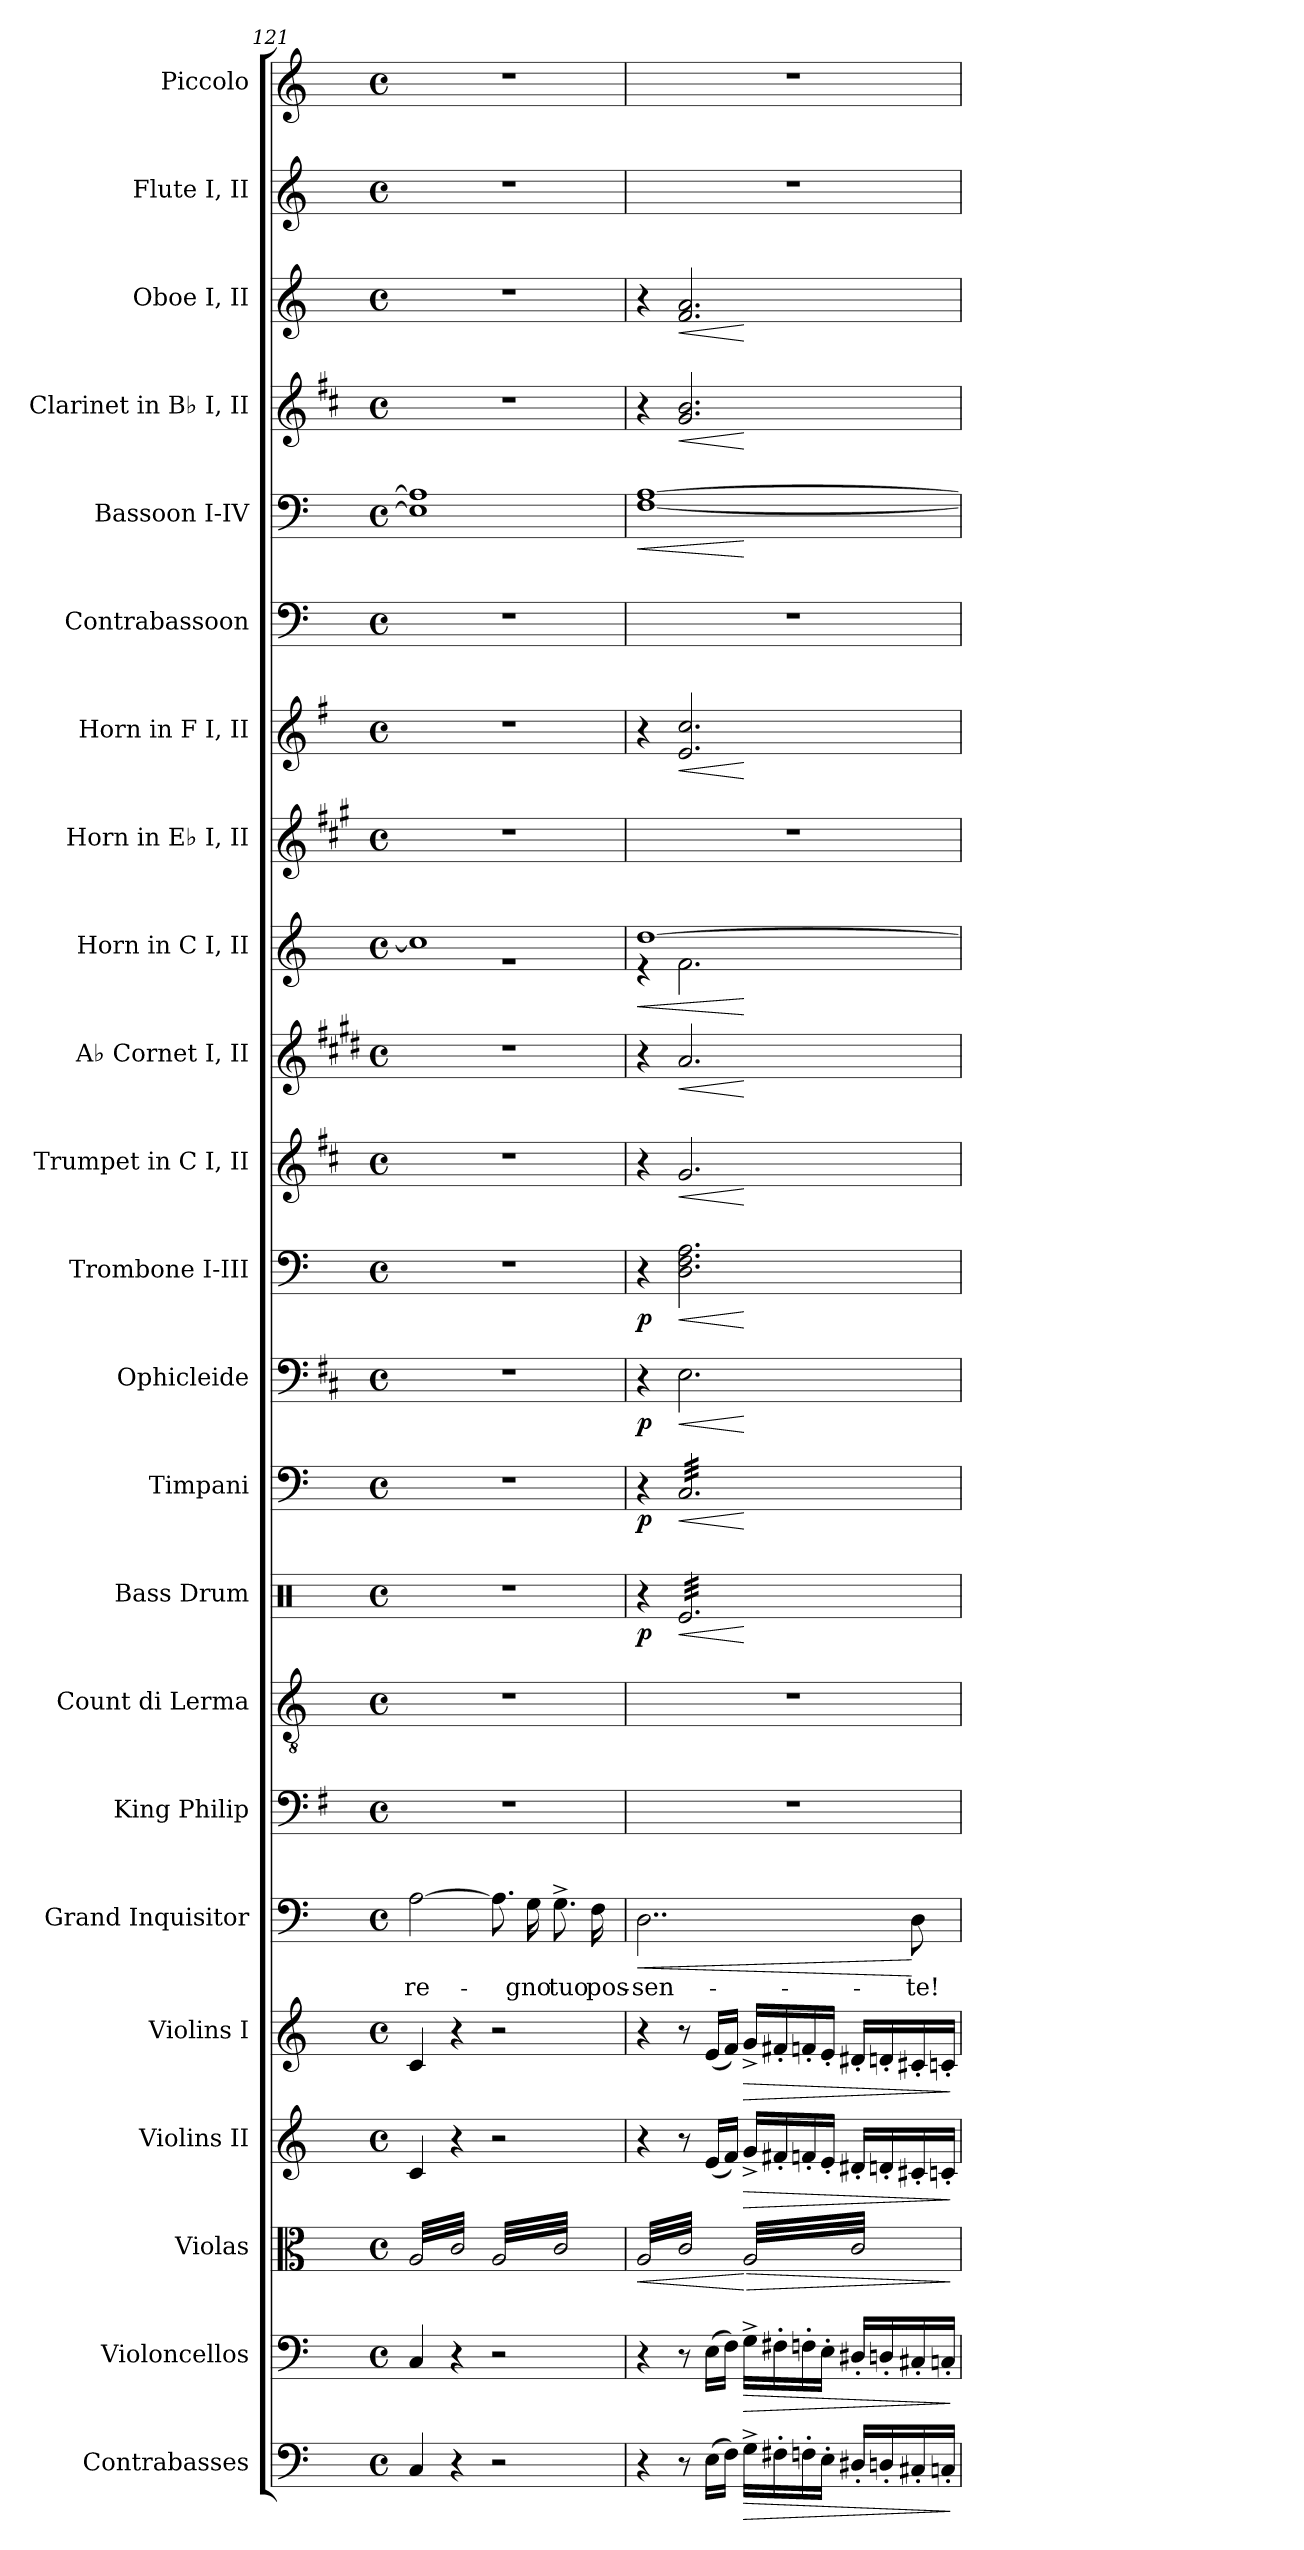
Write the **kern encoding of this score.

**kern	**dynam	**kern	**dynam	**kern	**dynam	**kern	**dynam	**kern	**dynam	**kern	**text	**dynam	**kern	**kern	**kern	**dynam	**kern	**dynam	**kern	**dynam	**kern	**dynam	**kern	**dynam	**kern	**dynam	**kern	**dynam	**kern	**kern	**dynam	**kern	**kern	**dynam	**kern	**dynam	**kern	**dynam	**kern	**kern
*part23	*part23	*part22	*part22	*part21	*part21	*part20	*part20	*part19	*part19	*part18	*part18	*part18	*part17	*part16	*part15	*part15	*part14	*part14	*part13	*part13	*part12	*part12	*part11	*part11	*part10	*part10	*part9	*part9	*part8	*part7	*part7	*part6	*part5	*part5	*part4	*part4	*part3	*part3	*part2	*part1
*staff23	*staff23	*staff22	*staff22	*staff21	*staff21	*staff20	*staff20	*staff19	*staff19	*staff18	*staff18	*staff18	*staff17	*staff16	*staff15	*staff15	*staff14	*staff14	*staff13	*staff13	*staff12	*staff12	*staff11	*staff11	*staff10	*staff10	*staff9	*staff9	*staff8	*staff7	*staff7	*staff6	*staff5	*staff5	*staff4	*staff4	*staff3	*staff3	*staff2	*staff1
*I"Contrabasses	*	*I"Violoncellos	*	*I"Violas	*	*I"Violins II	*	*I"Violins I	*	*I"Grand Inquisitor	*	*	*I"King Philip	*I"Count di Lerma	*I"Bass Drum	*	*I"Timpani	*	*I"Ophicleide	*	*I"Trombone I-III	*	*I"Trumpet in C I, II	*	*I"A♭ Cornet I, II	*	*I"Horn in C I, II	*	*I"Horn in E♭ I, II	*I"Horn in F I, II	*	*I"Contrabassoon	*I"Bassoon I-IV	*	*I"Clarinet in B♭ I, II	*	*I"Oboe I, II	*	*I"Flute I, II	*I"Piccolo
*I'Cb.	*	*I'Vc.	*	*I'Vla.	*	*I'Vln. II	*	*I'Vln. I	*	*I'G.I.	*	*	*I'K.P.	*I'di L.	*I'BD	*	*I'Timp.	*	*I'Oph.	*	*I'Tbn. I-III	*	*	*	*I'A ♭ Cnt. I, II	*	*	*	*	*	*	*I'Cbsn.	*I'Bsn. I-IV	*	*	*	*I'Ob. I, II	*	*I'Fl. I, II	*I'Picc.
!!LO:PB:g=z
*clefF4	*	*clefF4	*	*clefC3	*	*clefG2	*	*clefG2	*	*clefF4	*	*	*clefF4	*clefGv2	*clefX	*	*clefF4	*	*clefF4	*	*clefF4	*	*clefG2	*	*clefG2	*	*clefG2	*	*clefG2	*clefG2	*	*clefF4	*clefF4	*	*clefG2	*	*clefG2	*	*clefG2	*clefG2
*ITrd7c12	*	*	*	*	*	*	*	*	*	*	*	*	*ITrd4c7	*	*	*	*	*	*ITrd1c2	*	*	*	*ITrd1c2	*	*ITrd2c4	*	*ITrd7c12	*	*ITrd5c9	*ITrd4c7	*	*ITrd7c12	*	*	*ITrd1c2	*	*	*	*	*ITrd-7c-12
*k[]	*	*k[]	*	*k[]	*	*k[]	*	*k[]	*	*k[]	*	*	*k[]	*k[]	*k[]	*	*k[]	*	*k[]	*	*k[]	*	*k[]	*	*k[]	*	*k[]	*	*k[]	*k[]	*	*k[]	*k[]	*	*k[]	*	*k[]	*	*k[]	*k[]
*M4/4	*	*M4/4	*	*M4/4	*	*M4/4	*	*M4/4	*	*M4/4	*	*	*M4/4	*M4/4	*M4/4	*	*M4/4	*	*M4/4	*	*M4/4	*	*M4/4	*	*M4/4	*	*M4/4	*	*M4/4	*M4/4	*	*M4/4	*M4/4	*	*M4/4	*	*M4/4	*	*M4/4	*M4/4
*met(c)	*	*met(c)	*	*met(c)	*	*met(c)	*	*met(c)	*	*met(c)	*	*	*met(c)	*met(c)	*met(c)	*	*met(c)	*	*met(c)	*	*met(c)	*	*met(c)	*	*met(c)	*	*met(c)	*	*met(c)	*met(c)	*	*met(c)	*met(c)	*	*met(c)	*	*met(c)	*	*met(c)	*met(c)
=121	=121	=121	=121	=121	=121	=121	=121	=121	=121	=121	=121	=121	=121	=121	=121	=121	=121	=121	=121	=121	=121	=121	=121	=121	=121	=121	=121	=121	=121	=121	=121	=121	=121	=121	=121	=121	=121	=121	=121	=121
!	!	!	!	!	!	!	!	!	!	!	!LO:LY:b	!	!	!	!	!	!	!	!	!	!	!	!	!	!	!	!	!	!	!	!	!	!	!	!	!	!	!	!	!
*	*	*	*	*	*	*	*	*	*	*	*	*	*	*	*	*	*	*	*	*	*	*	*	*	*	*	*^	*	*	*	*	*	*	*	*	*	*	*	*	*
*	*	*	*	*tremolo	*	*	*	*	*	*	*	*	*	*	*	*	*	*	*	*	*	*	*	*	*	*	*	*	*	*	*	*	*	*	*	*	*	*	*	*	*
4CC/	.	4C/	.	32A/LLL	.	4c/	.	4c/	.	[2A\	re-	.	1r	1r	1r	.	1r	.	1r	.	1r	.	1r	.	1r	.	1c]	1r	.	1r	1r	.	1r	1E] 1A]	.	1r	.	1r	.	1r	1r
.	.	.	.	32c/	.	.	.	.	.	.	.	.	.	.	.	.	.	.	.	.	.	.	.	.	.	.	.	.	.	.	.	.	.	.	.	.	.	.	.	.	.
.	.	.	.	32A/	.	.	.	.	.	.	.	.	.	.	.	.	.	.	.	.	.	.	.	.	.	.	.	.	.	.	.	.	.	.	.	.	.	.	.	.	.
.	.	.	.	32c/	.	.	.	.	.	.	.	.	.	.	.	.	.	.	.	.	.	.	.	.	.	.	.	.	.	.	.	.	.	.	.	.	.	.	.	.	.
.	.	.	.	32A/	.	.	.	.	.	.	.	.	.	.	.	.	.	.	.	.	.	.	.	.	.	.	.	.	.	.	.	.	.	.	.	.	.	.	.	.	.
.	.	.	.	32c/	.	.	.	.	.	.	.	.	.	.	.	.	.	.	.	.	.	.	.	.	.	.	.	.	.	.	.	.	.	.	.	.	.	.	.	.	.
.	.	.	.	32A/	.	.	.	.	.	.	.	.	.	.	.	.	.	.	.	.	.	.	.	.	.	.	.	.	.	.	.	.	.	.	.	.	.	.	.	.	.
.	.	.	.	32c/	.	.	.	.	.	.	.	.	.	.	.	.	.	.	.	.	.	.	.	.	.	.	.	.	.	.	.	.	.	.	.	.	.	.	.	.	.
4r	.	4r	.	32A/	.	4r	.	4r	.	.	.	.	.	.	.	.	.	.	.	.	.	.	.	.	.	.	.	.	.	.	.	.	.	.	.	.	.	.	.	.	.
.	.	.	.	32c/	.	.	.	.	.	.	.	.	.	.	.	.	.	.	.	.	.	.	.	.	.	.	.	.	.	.	.	.	.	.	.	.	.	.	.	.	.
.	.	.	.	32A/	.	.	.	.	.	.	.	.	.	.	.	.	.	.	.	.	.	.	.	.	.	.	.	.	.	.	.	.	.	.	.	.	.	.	.	.	.
.	.	.	.	32c/	.	.	.	.	.	.	.	.	.	.	.	.	.	.	.	.	.	.	.	.	.	.	.	.	.	.	.	.	.	.	.	.	.	.	.	.	.
.	.	.	.	32A/	.	.	.	.	.	.	.	.	.	.	.	.	.	.	.	.	.	.	.	.	.	.	.	.	.	.	.	.	.	.	.	.	.	.	.	.	.
.	.	.	.	32c/	.	.	.	.	.	.	.	.	.	.	.	.	.	.	.	.	.	.	.	.	.	.	.	.	.	.	.	.	.	.	.	.	.	.	.	.	.
.	.	.	.	32A/	.	.	.	.	.	.	.	.	.	.	.	.	.	.	.	.	.	.	.	.	.	.	.	.	.	.	.	.	.	.	.	.	.	.	.	.	.
.	.	.	.	32c/JJJ	.	.	.	.	.	.	.	.	.	.	.	.	.	.	.	.	.	.	.	.	.	.	.	.	.	.	.	.	.	.	.	.	.	.	.	.	.
2r	.	2r	.	32A/LLL	.	2r	.	2r	.	8.A\]	.	.	.	.	.	.	.	.	.	.	.	.	.	.	.	.	.	.	.	.	.	.	.	.	.	.	.	.	.	.	.
.	.	.	.	32c/	.	.	.	.	.	.	.	.	.	.	.	.	.	.	.	.	.	.	.	.	.	.	.	.	.	.	.	.	.	.	.	.	.	.	.	.	.
.	.	.	.	32A/	.	.	.	.	.	.	.	.	.	.	.	.	.	.	.	.	.	.	.	.	.	.	.	.	.	.	.	.	.	.	.	.	.	.	.	.	.
.	.	.	.	32c/	.	.	.	.	.	.	.	.	.	.	.	.	.	.	.	.	.	.	.	.	.	.	.	.	.	.	.	.	.	.	.	.	.	.	.	.	.
.	.	.	.	32A/	.	.	.	.	.	.	.	.	.	.	.	.	.	.	.	.	.	.	.	.	.	.	.	.	.	.	.	.	.	.	.	.	.	.	.	.	.
.	.	.	.	32c/	.	.	.	.	.	.	.	.	.	.	.	.	.	.	.	.	.	.	.	.	.	.	.	.	.	.	.	.	.	.	.	.	.	.	.	.	.
!	!	!	!	!	!	!	!	!	!	!	!LO:LY:b	!	!	!	!	!	!	!	!	!	!	!	!	!	!	!	!	!	!	!	!	!	!	!	!	!	!	!	!	!	!
.	.	.	.	32A/	.	.	.	.	.	16G\	-gno	.	.	.	.	.	.	.	.	.	.	.	.	.	.	.	.	.	.	.	.	.	.	.	.	.	.	.	.	.	.
.	.	.	.	32c/	.	.	.	.	.	.	.	.	.	.	.	.	.	.	.	.	.	.	.	.	.	.	.	.	.	.	.	.	.	.	.	.	.	.	.	.	.
!	!	!	!	!	!	!	!	!	!	!	!LO:LY:b	!	!	!	!	!	!	!	!	!	!	!	!	!	!	!	!	!	!	!	!	!	!	!	!	!	!	!	!	!	!
.	.	.	.	32A/	.	.	.	.	.	8.G^\	tuo	.	.	.	.	.	.	.	.	.	.	.	.	.	.	.	.	.	.	.	.	.	.	.	.	.	.	.	.	.	.
.	.	.	.	32c/	.	.	.	.	.	.	.	.	.	.	.	.	.	.	.	.	.	.	.	.	.	.	.	.	.	.	.	.	.	.	.	.	.	.	.	.	.
.	.	.	.	32A/	.	.	.	.	.	.	.	.	.	.	.	.	.	.	.	.	.	.	.	.	.	.	.	.	.	.	.	.	.	.	.	.	.	.	.	.	.
.	.	.	.	32c/	.	.	.	.	.	.	.	.	.	.	.	.	.	.	.	.	.	.	.	.	.	.	.	.	.	.	.	.	.	.	.	.	.	.	.	.	.
.	.	.	.	32A/	.	.	.	.	.	.	.	.	.	.	.	.	.	.	.	.	.	.	.	.	.	.	.	.	.	.	.	.	.	.	.	.	.	.	.	.	.
.	.	.	.	32c/	.	.	.	.	.	.	.	.	.	.	.	.	.	.	.	.	.	.	.	.	.	.	.	.	.	.	.	.	.	.	.	.	.	.	.	.	.
!	!	!	!	!	!	!	!	!	!	!	!LO:LY:b	!	!	!	!	!	!	!	!	!	!	!	!	!	!	!	!	!	!	!	!	!	!	!	!	!	!	!	!	!	!
.	.	.	.	32A/	.	.	.	.	.	16F\	pos-	.	.	.	.	.	.	.	.	.	.	.	.	.	.	.	.	.	.	.	.	.	.	.	.	.	.	.	.	.	.
.	.	.	.	32c/JJJ	.	.	.	.	.	.	.	.	.	.	.	.	.	.	.	.	.	.	.	.	.	.	.	.	.	.	.	.	.	.	.	.	.	.	.	.	.
*	*	*	*	*	*	*	*	*	*	*	*	*	*	*	*	*	*	*	*	*	*	*	*	*	*	*	*v	*v	*	*	*	*	*	*	*	*	*	*	*	*	*
=122	=122	=122	=122	=122	=122	=122	=122	=122	=122	=122	=122	=122	=122	=122	=122	=122	=122	=122	=122	=122	=122	=122	=122	=122	=122	=122	=122	=122	=122	=122	=122	=122	=122	=122	=122	=122	=122	=122	=122	=122
!	!	!	!	!	!LO:HP:b	!	!	!	!	!	!LO:LY:b	!LO:HP:b	!	!	!	!LO:DY:b	!	!LO:DY:b	!	!LO:DY:b	!	!LO:DY:b	!	!	!	!	!	!LO:HP:b	!	!	!	!	!	!LO:HP:b	!	!	!	!	!	!
*	*	*	*	*	*	*	*	*	*	*	*	*	*	*	*^	*	*^	*	*^	*	*^	*	*^	*	*^	*	*^	*	*	*^	*	*	*^	*	*^	*	*^	*	*	*
*	*	*	*	*	*	*	*	*	*	*	*	*	*	*	*	*	*	*	*	*	*	*	*	*	*	*	*	*	*	*	*	*	*	*^	*	*	*	*	*	*	*	*	*	*	*	*	*	*	*	*	*
4r	.	4r	.	32A/LLL	<	4r	.	4r	.	2..D\	-sen-	<	1r	1r	4r	4ryy	p	4r	4ryy	p	4r	4ryy	p	4r	4ryy	p	4r	4ryy	.	4r	4ryy	.	[1d	4r	4ryy	<	1r	4r	4ryy	.	1r	[1F [1A	4ryy	<	4r	4ryy	.	4r	4ryy	.	1r	1r
.	.	.	.	32c/	.	.	.	.	.	.	.	.	.	.	.	.	.	.	.	.	.	.	.	.	.	.	.	.	.	.	.	.	.	.	.	.	.	.	.	.	.	.	.	.	.	.	.	.	.	.	.	.
.	.	.	.	32A/	.	.	.	.	.	.	.	.	.	.	.	.	.	.	.	.	.	.	.	.	.	.	.	.	.	.	.	.	.	.	.	.	.	.	.	.	.	.	.	.	.	.	.	.	.	.	.	.
.	.	.	.	32c/	.	.	.	.	.	.	.	.	.	.	.	.	.	.	.	.	.	.	.	.	.	.	.	.	.	.	.	.	.	.	.	.	.	.	.	.	.	.	.	.	.	.	.	.	.	.	.	.
.	.	.	.	32A/	.	.	.	.	.	.	.	.	.	.	.	.	.	.	.	.	.	.	.	.	.	.	.	.	.	.	.	.	.	.	.	.	.	.	.	.	.	.	.	.	.	.	.	.	.	.	.	.
.	.	.	.	32c/	.	.	.	.	.	.	.	.	.	.	.	.	.	.	.	.	.	.	.	.	.	.	.	.	.	.	.	.	.	.	.	.	.	.	.	.	.	.	.	.	.	.	.	.	.	.	.	.
.	.	.	.	32A/	.	.	.	.	.	.	.	.	.	.	.	.	.	.	.	.	.	.	.	.	.	.	.	.	.	.	.	.	.	.	.	.	.	.	.	.	.	.	.	.	.	.	.	.	.	.	.	.
.	.	.	.	32c/	.	.	.	.	.	.	.	.	.	.	.	.	.	.	.	.	.	.	.	.	.	.	.	.	.	.	.	.	.	.	.	.	.	.	.	.	.	.	.	.	.	.	.	.	.	.	.	.
!	!	!	!	!	!	!	!	!	!	!	!	!	!	!	!	!	!LO:HP:b	!	!	!LO:HP:b	!	!	!LO:HP:b	!	!	!LO:HP:b	!	!	!LO:HP:b	!	!	!LO:HP:b	!	!	!	!	!	!	!	!LO:HP:b	!	!	!	!	!	!	!LO:HP:b	!	!	!LO:HP:b	!	!
*	*	*	*	*	*	*	*	*	*	*	*	*	*	*	*tremolo	*	*	*	*	*	*	*	*	*	*	*	*	*	*	*	*	*	*	*	*	*	*	*	*	*	*	*	*	*	*	*	*	*	*	*	*	*
*	*	*	*	*	*	*	*	*	*	*	*	*	*	*	*	*	*	*tremolo	*	*	*	*	*	*	*	*	*	*	*	*	*	*	*	*	*	*	*	*	*	*	*	*	*	*	*	*	*	*	*	*	*	*
8r	.	8r	.	32A/	.	8r	.	8r	.	.	.	.	.	.	32Re/LLL	4ryy	<	32C/LLL	4ryy	<	2.D\	4ryy	<	2.D\ 2.F\ 2.A\	4ryy	<	2.f/	4ryy	<	2.f/	4ryy	<	.	2.F\	4ryy	.	.	2.A/ 2.f/	4ryy	<	.	.	4ryy	.	2.f/ 2.a/	4ryy	<	2.f/ 2.a/	4ryy	<	.	.
.	.	.	.	32c/	.	.	.	.	.	.	.	.	.	.	32Re/	.	.	32C/	.	.	.	.	.	.	.	.	.	.	.	.	.	.	.	.	.	.	.	.	.	.	.	.	.	.	.	.	.	.	.	.	.	.
.	.	.	.	32A/	.	.	.	.	.	.	.	.	.	.	32Re/	.	.	32C/	.	.	.	.	.	.	.	.	.	.	.	.	.	.	.	.	.	.	.	.	.	.	.	.	.	.	.	.	.	.	.	.	.	.
.	.	.	.	32c/	.	.	.	.	.	.	.	.	.	.	32Re/	.	.	32C/	.	.	.	.	.	.	.	.	.	.	.	.	.	.	.	.	.	.	.	.	.	.	.	.	.	.	.	.	.	.	.	.	.	.
(>16EE\LL	.	(>16E\LL	.	32A/	.	(<16e/LL	.	(<16e/LL	.	.	.	.	.	.	32Re/	.	.	32C/	.	.	.	.	.	.	.	.	.	.	.	.	.	.	.	.	.	.	.	.	.	.	.	.	.	.	.	.	.	.	.	.	.	.
.	.	.	.	32c/	.	.	.	.	.	.	.	.	.	.	32Re/	.	.	32C/	.	.	.	.	.	.	.	.	.	.	.	.	.	.	.	.	.	.	.	.	.	.	.	.	.	.	.	.	.	.	.	.	.	.
16FF\JJ)	.	16F\JJ)	.	32A/	.	16f/JJ)	.	16f/JJ)	.	.	.	.	.	.	32Re/	.	.	32C/	.	.	.	.	.	.	.	.	.	.	.	.	.	.	.	.	.	.	.	.	.	.	.	.	.	.	.	.	.	.	.	.	.	.
.	.	.	.	32c/JJJ	.	.	.	.	.	.	.	.	.	.	32Re/	.	.	32C/	.	.	.	.	.	.	.	.	.	.	.	.	.	.	.	.	.	.	.	.	.	.	.	.	.	.	.	.	.	.	.	.	.	.
!	!LO:HP:b	!	!LO:HP:b	!	!LO:HP:n=1:b	!	!LO:HP:b	!	!LO:HP:b	!	!	!	!	!	!	!	!	!	!	!	!	!	!	!	!	!	!	!	!	!	!	!	!	!	!	!	!	!	!	!	!	!	!	!	!	!	!	!	!	!	!	!
16GG^\LL	>	16G^\LL	>	32A/LLL	[ >	16g^/LL	>	16g^/LL	>	.	.	.	.	.	32Re/	4ryy	[	32C/	4ryy	[	.	4ryy	[	.	4ryy	[	.	4ryy	[	.	4ryy	[	.	.	4ryy	[	.	.	4ryy	[	.	.	4ryy	[	.	4ryy	[	.	4ryy	[	.	.
.	.	.	.	32c/	.	.	.	.	.	.	.	.	.	.	32Re/	.	.	32C/	.	.	.	.	.	.	.	.	.	.	.	.	.	.	.	.	.	.	.	.	.	.	.	.	.	.	.	.	.	.	.	.	.	.
16FF#X'\	.	16F#X'\	.	32A/	.	16f#X'/	.	16f#X'/	.	.	.	.	.	.	32Re/	.	.	32C/	.	.	.	.	.	.	.	.	.	.	.	.	.	.	.	.	.	.	.	.	.	.	.	.	.	.	.	.	.	.	.	.	.	.
.	.	.	.	32c/	.	.	.	.	.	.	.	.	.	.	32Re/	.	.	32C/	.	.	.	.	.	.	.	.	.	.	.	.	.	.	.	.	.	.	.	.	.	.	.	.	.	.	.	.	.	.	.	.	.	.
16FFn'\	.	16Fn'\	.	32A/	.	16fn'/	.	16fn'/	.	.	.	.	.	.	32Re/	.	.	32C/	.	.	.	.	.	.	.	.	.	.	.	.	.	.	.	.	.	.	.	.	.	.	.	.	.	.	.	.	.	.	.	.	.	.
.	.	.	.	32c/	.	.	.	.	.	.	.	.	.	.	32Re/	.	.	32C/	.	.	.	.	.	.	.	.	.	.	.	.	.	.	.	.	.	.	.	.	.	.	.	.	.	.	.	.	.	.	.	.	.	.
16EE'\JJ	.	16E'\JJ	.	32A/	.	16e'/JJ	.	16e'/JJ	.	.	.	.	.	.	32Re/	.	.	32C/	.	.	.	.	.	.	.	.	.	.	.	.	.	.	.	.	.	.	.	.	.	.	.	.	.	.	.	.	.	.	.	.	.	.
.	.	.	.	32c/	.	.	.	.	.	.	.	.	.	.	32Re/	.	.	32C/	.	.	.	.	.	.	.	.	.	.	.	.	.	.	.	.	.	.	.	.	.	.	.	.	.	.	.	.	.	.	.	.	.	.
16DD#X'/LL	.	16D#X'/LL	.	32A/	.	16d#X'/LL	.	16d#X'/LL	.	.	.	.	.	.	32Re/	4ryy	.	32C/	4ryy	.	.	4ryy	.	.	4ryy	.	.	4ryy	.	.	4ryy	.	.	.	4ryy	.	.	.	4ryy	.	.	.	4ryy	.	.	4ryy	.	.	4ryy	.	.	.
.	.	.	.	32c/	.	.	.	.	.	.	.	.	.	.	32Re/	.	.	32C/	.	.	.	.	.	.	.	.	.	.	.	.	.	.	.	.	.	.	.	.	.	.	.	.	.	.	.	.	.	.	.	.	.	.
16DDn'/	.	16Dn'/	.	32A/	.	16dn'/	.	16dn'/	.	.	.	.	.	.	32Re/	.	.	32C/	.	.	.	.	.	.	.	.	.	.	.	.	.	.	.	.	.	.	.	.	.	.	.	.	.	.	.	.	.	.	.	.	.	.
.	.	.	.	32c/	.	.	.	.	.	.	.	.	.	.	32Re/	.	.	32C/	.	.	.	.	.	.	.	.	.	.	.	.	.	.	.	.	.	.	.	.	.	.	.	.	.	.	.	.	.	.	.	.	.	.
!	!	!	!	!	!	!	!	!	!	!	!LO:LY:b	!	!	!	!	!	!	!	!	!	!	!	!	!	!	!	!	!	!	!	!	!	!	!	!	!	!	!	!	!	!	!	!	!	!	!	!	!	!	!	!	!
16CC#X'/	.	16C#X'/	.	32A/	.	16c#X'/	.	16c#X'/	.	8D\	-te!	[	.	.	32Re/	.	.	32C/	.	.	.	.	.	.	.	.	.	.	.	.	.	.	.	.	.	.	.	.	.	.	.	.	.	.	.	.	.	.	.	.	.	.
.	.	.	.	32c/	.	.	.	.	.	.	.	.	.	.	32Re/	.	.	32C/	.	.	.	.	.	.	.	.	.	.	.	.	.	.	.	.	.	.	.	.	.	.	.	.	.	.	.	.	.	.	.	.	.	.
16CCn'/JJ	.	16Cn'/JJ	.	32A/	.	16cn'/JJ	.	16cn'/JJ	.	.	.	.	.	.	32Re/	.	.	32C/	.	.	.	.	.	.	.	.	.	.	.	.	.	.	.	.	.	.	.	.	.	.	.	.	.	.	.	.	.	.	.	.	.	.
.	.	.	.	32c/JJJ	.	.	.	.	.	.	.	.	.	.	32Re/JJJ	.	.	32C/JJJ	.	.	.	.	.	.	.	.	.	.	.	.	.	.	.	.	.	.	.	.	.	.	.	.	.	.	.	.	.	.	.	.	.	.
*	*	*	*	*	*	*	*	*	*	*	*	*	*	*	*	*	*	*Xtremolo	*	*	*	*	*	*	*	*	*	*	*	*	*	*	*	*	*	*	*	*	*	*	*	*	*	*	*	*	*	*	*	*	*	*
*	*	*	*	*	*	*	*	*	*	*	*	*	*	*	*Xtremolo	*	*	*	*	*	*	*	*	*	*	*	*	*	*	*	*	*	*	*	*	*	*	*	*	*	*	*	*	*	*	*	*	*	*	*	*	*
*	*	*	*	*Xtremolo	*	*	*	*	*	*	*	*	*	*	*	*	*	*	*	*	*	*	*	*	*	*	*	*	*	*	*	*	*	*	*	*	*	*	*	*	*	*	*	*	*	*	*	*	*	*	*	*
*	*	*	*	*	*	*	*	*	*	*	*	*	*	*	*v	*v	*	*	*	*	*v	*v	*	*v	*v	*	*v	*v	*	*v	*v	*	*v	*v	*v	*	*	*v	*v	*	*	*v	*v	*	*v	*v	*	*v	*v	*	*	*
*	*	*	*	*	*	*	*	*	*	*	*	*	*	*	*	*	*v	*v	*	*	*	*	*	*	*	*	*	*	*	*	*	*	*	*	*	*	*	*	*	*	*
.	]	.	]	.	]	.	]	.	]	.	.	.	.	.	.	.	.	.	.	.	.	.	.	.	.	.	.	.	.	.	.	.	.	.	.	.	.	.	.	.
.	.	.	.	.	.	.	.	.	.	.	.	.	.	.	.	.	.	.	.	.	.	.	.	.	.	.	.	.	.	.	.	.	.	.	.	.	.	.	.	.
.	.	.	.	.	.	.	.	.	.	.	.	.	.	.	.	.	.	.	.	.	.	.	.	.	.	.	.	.	.	.	.	.	.	.	.	.	.	.	.	.
.	.	.	.	.	.	.	.	.	.	.	.	.	.	.	.	.	.	.	.	.	.	.	.	.	.	.	.	.	.	.	.	.	.	.	.	.	.	.	.	.
.	.	.	.	.	.	.	.	.	.	.	.	.	.	.	.	.	.	.	.	.	.	.	.	.	.	.	.	.	.	.	.	.	.	.	.	.	.	.	.	.
.	.	.	.	.	.	.	.	.	.	.	.	.	.	.	.	.	.	.	.	.	.	.	.	.	.	.	.	.	.	.	.	.	.	.	.	.	.	.	.	.
.	.	.	.	.	.	.	.	.	.	.	.	.	.	.	.	.	.	.	.	.	.	.	.	.	.	.	.	.	.	.	.	.	.	.	.	.	.	.	.	.
.	.	.	.	.	.	.	.	.	.	.	.	.	.	.	.	.	.	.	.	.	.	.	.	.	.	.	.	.	.	.	.	.	.	.	.	.	.	.	.	.
=	=	=	=	=	=	=	=	=	=	=	=	=	=	=	=	=	=	=	=	=	=	=	=	=	=	=	=	=	=	=	=	=	=	=	=	=	=	=	=	=
*-	*-	*-	*-	*-	*-	*-	*-	*-	*-	*-	*-	*-	*-	*-	*-	*-	*-	*-	*-	*-	*-	*-	*-	*-	*-	*-	*-	*-	*-	*-	*-	*-	*-	*-	*-	*-	*-	*-	*-	*-
